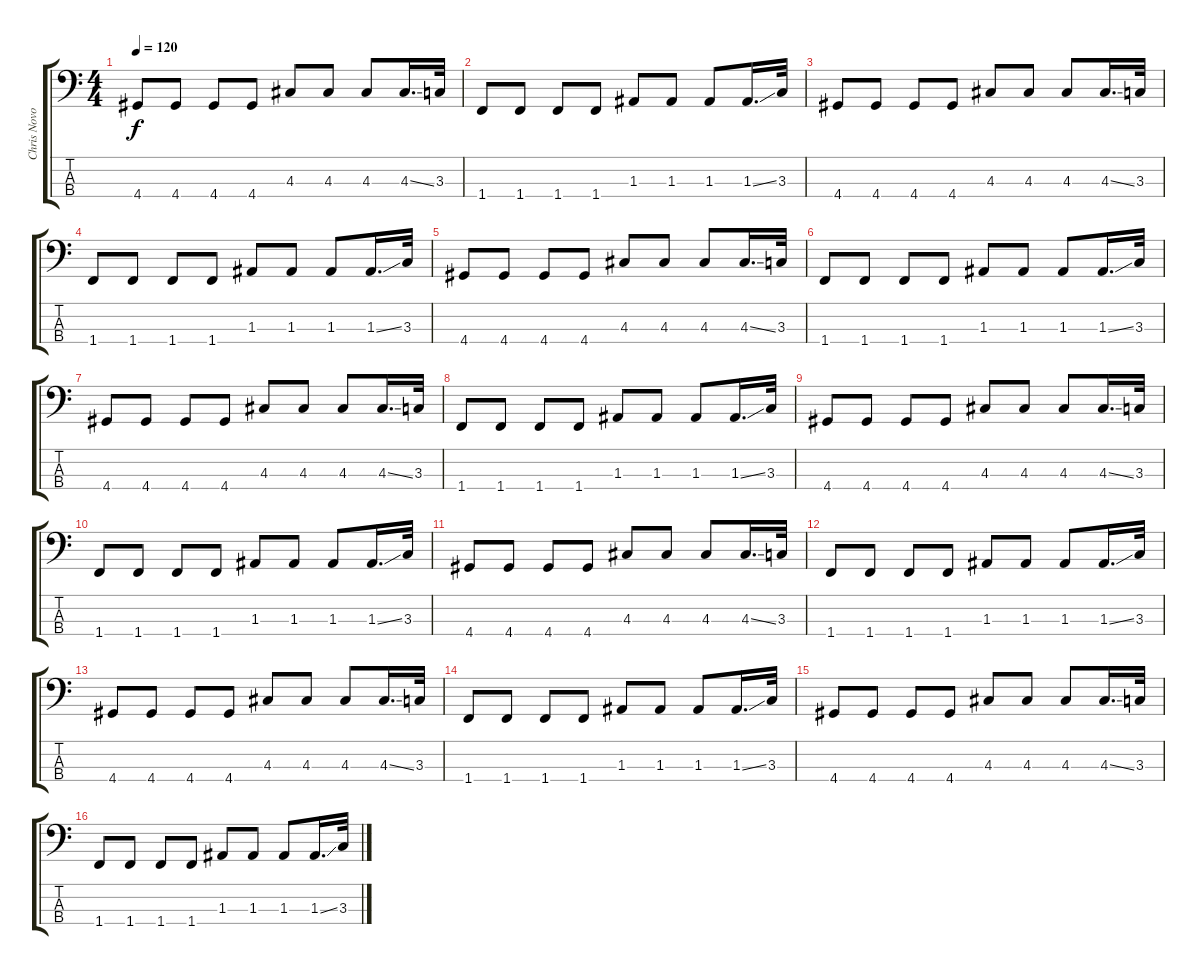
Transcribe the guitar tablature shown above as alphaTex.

\track ("Chris Novoselic - Bass" "Chris Novo") {instrument electricbassfinger}
\staff {score tabs}
\tuning (G2 D2 A1 E1) {hide}
\ts (4 4)
\tempo 120
\clef f4
\ks c
4.4.8{dy f} 4.4.8 4.4.8 4.4.8 4.3.8 4.3.8 4.3.8 4.3{ss}.16{d} 3.3.32 |
1.4.8 1.4.8 1.4.8 1.4.8 1.3.8 1.3.8 1.3.8 1.3{ss}.16{d} 3.3.32 |
4.4.8 4.4.8 4.4.8 4.4.8 4.3.8 4.3.8 4.3.8 4.3{ss}.16{d} 3.3.32 |
1.4.8 1.4.8 1.4.8 1.4.8 1.3.8 1.3.8 1.3.8 1.3{ss}.16{d} 3.3.32 |
4.4.8 4.4.8 4.4.8 4.4.8 4.3.8 4.3.8 4.3.8 4.3{ss}.16{d} 3.3.32 |
1.4.8 1.4.8 1.4.8 1.4.8 1.3.8 1.3.8 1.3.8 1.3{ss}.16{d} 3.3.32 |
4.4.8 4.4.8 4.4.8 4.4.8 4.3.8 4.3.8 4.3.8 4.3{ss}.16{d} 3.3.32 |
1.4.8 1.4.8 1.4.8 1.4.8 1.3.8 1.3.8 1.3.8 1.3{ss}.16{d} 3.3.32 |
4.4.8 4.4.8 4.4.8 4.4.8 4.3.8 4.3.8 4.3.8 4.3{ss}.16{d} 3.3.32 |
1.4.8 1.4.8 1.4.8 1.4.8 1.3.8 1.3.8 1.3.8 1.3{ss}.16{d} 3.3.32 |
4.4.8 4.4.8 4.4.8 4.4.8 4.3.8 4.3.8 4.3.8 4.3{ss}.16{d} 3.3.32 |
1.4.8 1.4.8 1.4.8 1.4.8 1.3.8 1.3.8 1.3.8 1.3{ss}.16{d} 3.3.32 |
4.4.8 4.4.8 4.4.8 4.4.8 4.3.8 4.3.8 4.3.8 4.3{ss}.16{d} 3.3.32 |
1.4.8 1.4.8 1.4.8 1.4.8 1.3.8 1.3.8 1.3.8 1.3{ss}.16{d} 3.3.32 |
4.4.8 4.4.8 4.4.8 4.4.8 4.3.8 4.3.8 4.3.8 4.3{ss}.16{d} 3.3.32 |
1.4.8 1.4.8 1.4.8 1.4.8 1.3.8 1.3.8 1.3.8 1.3{ss}.16{d} 3.3.32
